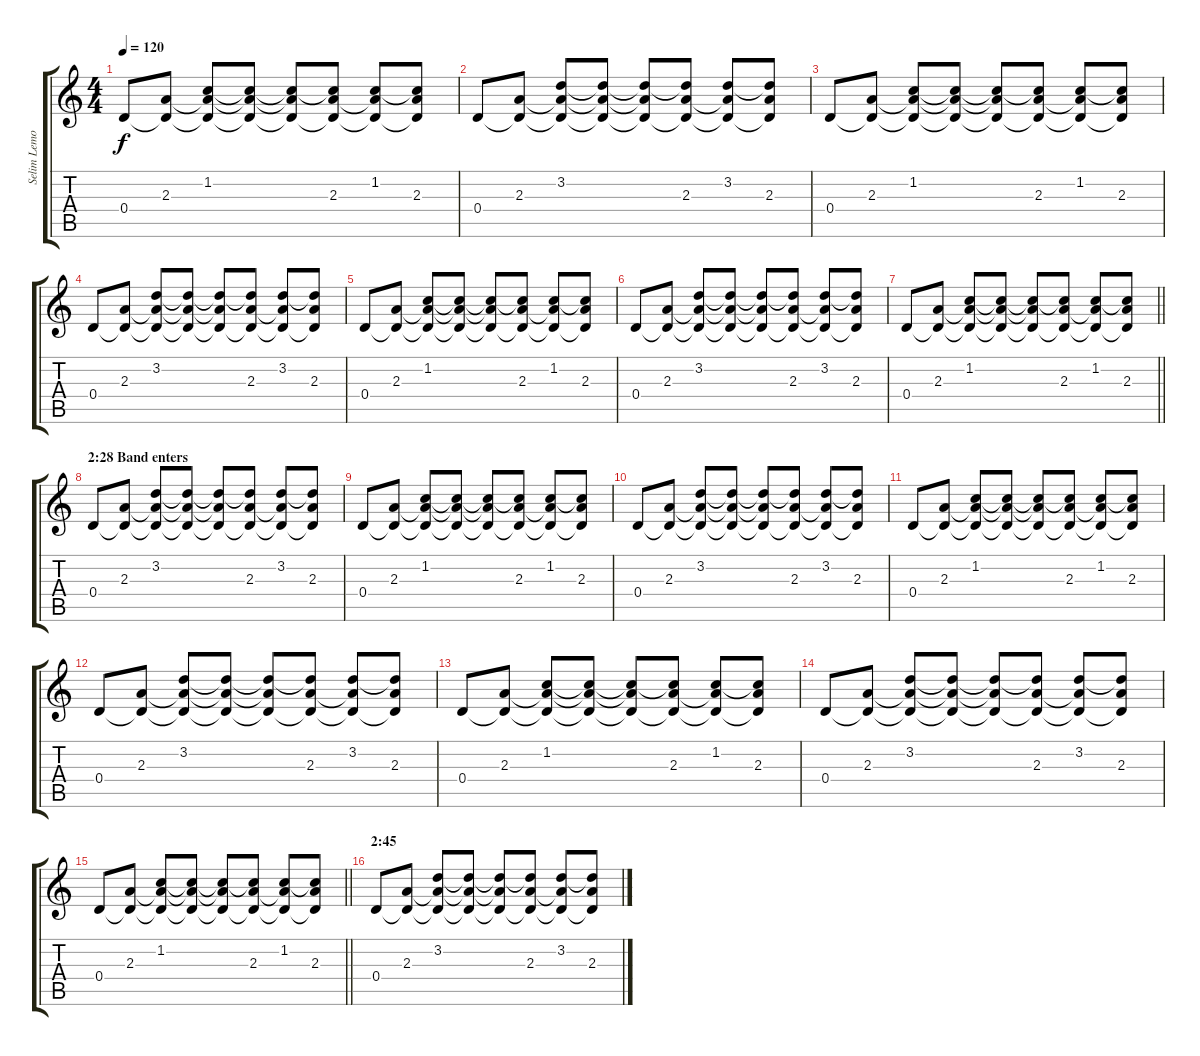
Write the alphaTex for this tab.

\track ("Selim Lemouchi (Rhythm Guitar)" "Selim Lemo") {instrument acousticguitarsteel}
\staff {score tabs}
\tuning (E4 B3 G3 D3 A2 E2) {hide}
\ts (4 4)
\tempo 120
\clef g2
\ks c
0.4.8{dy f} (2.3 0.4{t}).8 (1.2 2.3{t} 0.4{t}).8 (1.2{t} 2.3{t} 0.4{t}).8 (1.2{t} 2.3{t} 0.4{t}).8 (1.2{t} 2.3 0.4{t}).8 (1.2 2.3{t} 0.4{t}).8 (1.2{t} 2.3 0.4{t}).8 |
0.4.8 (2.3 0.4{t}).8 (3.2 2.3{t} 0.4{t}).8 (3.2{t} 2.3{t} 0.4{t}).8 (3.2{t} 2.3{t} 0.4{t}).8 (3.2{t} 2.3 0.4{t}).8 (3.2 2.3{t} 0.4{t}).8 (3.2{t} 2.3 0.4{t}).8 |
0.4.8 (2.3 0.4{t}).8 (1.2 2.3{t} 0.4{t}).8 (1.2{t} 2.3{t} 0.4{t}).8 (1.2{t} 2.3{t} 0.4{t}).8 (1.2{t} 2.3 0.4{t}).8 (1.2 2.3{t} 0.4{t}).8 (1.2{t} 2.3 0.4{t}).8 |
0.4.8 (2.3 0.4{t}).8 (3.2 2.3{t} 0.4{t}).8 (3.2{t} 2.3{t} 0.4{t}).8 (3.2{t} 2.3{t} 0.4{t}).8 (3.2{t} 2.3 0.4{t}).8 (3.2 2.3{t} 0.4{t}).8 (3.2{t} 2.3 0.4{t}).8 |
0.4.8 (2.3 0.4{t}).8 (1.2 2.3{t} 0.4{t}).8 (1.2{t} 2.3{t} 0.4{t}).8 (1.2{t} 2.3{t} 0.4{t}).8 (1.2{t} 2.3 0.4{t}).8 (1.2 2.3{t} 0.4{t}).8 (1.2{t} 2.3 0.4{t}).8 |
0.4.8 (2.3 0.4{t}).8 (3.2 2.3{t} 0.4{t}).8 (3.2{t} 2.3{t} 0.4{t}).8 (3.2{t} 2.3{t} 0.4{t}).8 (3.2{t} 2.3 0.4{t}).8 (3.2 2.3{t} 0.4{t}).8 (3.2{t} 2.3 0.4{t}).8 |
\barLineRight lightlight
0.4.8 (2.3 0.4{t}).8 (1.2 2.3{t} 0.4{t}).8 (1.2{t} 2.3{t} 0.4{t}).8 (1.2{t} 2.3{t} 0.4{t}).8 (1.2{t} 2.3 0.4{t}).8 (1.2 2.3{t} 0.4{t}).8 (1.2{t} 2.3 0.4{t}).8 |
\section ("" "2:28 Band enters")
0.4.8 (2.3 0.4{t}).8 (3.2 2.3{t} 0.4{t}).8 (3.2{t} 2.3{t} 0.4{t}).8 (3.2{t} 2.3{t} 0.4{t}).8 (3.2{t} 2.3 0.4{t}).8 (3.2 2.3{t} 0.4{t}).8 (3.2{t} 2.3 0.4{t}).8 |
0.4.8 (2.3 0.4{t}).8 (1.2 2.3{t} 0.4{t}).8 (1.2{t} 2.3{t} 0.4{t}).8 (1.2{t} 2.3{t} 0.4{t}).8 (1.2{t} 2.3 0.4{t}).8 (1.2 2.3{t} 0.4{t}).8 (1.2{t} 2.3 0.4{t}).8 |
0.4.8 (2.3 0.4{t}).8 (3.2 2.3{t} 0.4{t}).8 (3.2{t} 2.3{t} 0.4{t}).8 (3.2{t} 2.3{t} 0.4{t}).8 (3.2{t} 2.3 0.4{t}).8 (3.2 2.3{t} 0.4{t}).8 (3.2{t} 2.3 0.4{t}).8 |
0.4.8 (2.3 0.4{t}).8 (1.2 2.3{t} 0.4{t}).8 (1.2{t} 2.3{t} 0.4{t}).8 (1.2{t} 2.3{t} 0.4{t}).8 (1.2{t} 2.3 0.4{t}).8 (1.2 2.3{t} 0.4{t}).8 (1.2{t} 2.3 0.4{t}).8 |
0.4.8 (2.3 0.4{t}).8 (3.2 2.3{t} 0.4{t}).8 (3.2{t} 2.3{t} 0.4{t}).8 (3.2{t} 2.3{t} 0.4{t}).8 (3.2{t} 2.3 0.4{t}).8 (3.2 2.3{t} 0.4{t}).8 (3.2{t} 2.3 0.4{t}).8 |
0.4.8 (2.3 0.4{t}).8 (1.2 2.3{t} 0.4{t}).8 (1.2{t} 2.3{t} 0.4{t}).8 (1.2{t} 2.3{t} 0.4{t}).8 (1.2{t} 2.3 0.4{t}).8 (1.2 2.3{t} 0.4{t}).8 (1.2{t} 2.3 0.4{t}).8 |
0.4.8 (2.3 0.4{t}).8 (3.2 2.3{t} 0.4{t}).8 (3.2{t} 2.3{t} 0.4{t}).8 (3.2{t} 2.3{t} 0.4{t}).8 (3.2{t} 2.3 0.4{t}).8 (3.2 2.3{t} 0.4{t}).8 (3.2{t} 2.3 0.4{t}).8 |
\barLineRight lightlight
0.4.8 (2.3 0.4{t}).8 (1.2 2.3{t} 0.4{t}).8 (1.2{t} 2.3{t} 0.4{t}).8 (1.2{t} 2.3{t} 0.4{t}).8 (1.2{t} 2.3 0.4{t}).8 (1.2 2.3{t} 0.4{t}).8 (1.2{t} 2.3 0.4{t}).8 |
\section ("" "2:45")
0.4.8 (2.3 0.4{t}).8 (3.2 2.3{t} 0.4{t}).8 (3.2{t} 2.3{t} 0.4{t}).8 (3.2{t} 2.3{t} 0.4{t}).8 (3.2{t} 2.3 0.4{t}).8 (3.2 2.3{t} 0.4{t}).8 (3.2{t} 2.3 0.4{t}).8
